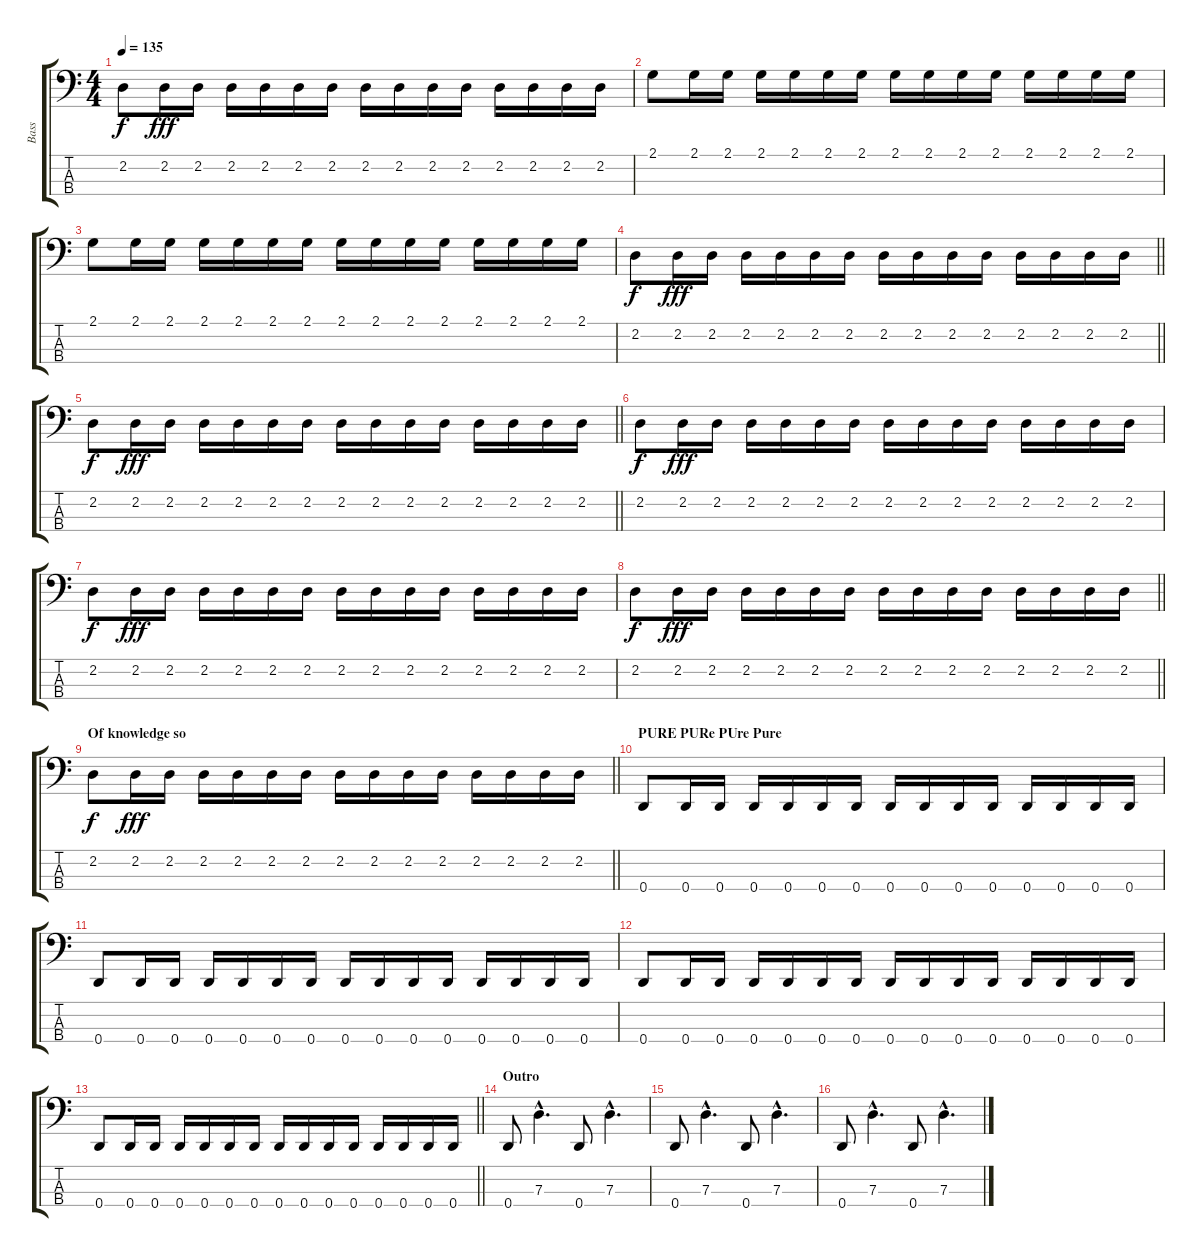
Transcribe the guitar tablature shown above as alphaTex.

\track ("Bass" "Bass") {instrument electricbasspick}
\staff {score tabs}
\tuning (F2 C2 G1 D1) {hide}
\ts (4 4)
\tempo 135
\clef f4
\ks c
2.2.8{dy f} 2.2.16{dy fff} 2.2.16 2.2.16 2.2.16 2.2.16 2.2.16 2.2.16 2.2.16 2.2.16 2.2.16 2.2.16 2.2.16 2.2.16 2.2.16 |
2.1.8 2.1.16 2.1.16 2.1.16 2.1.16 2.1.16 2.1.16 2.1.16 2.1.16 2.1.16 2.1.16 2.1.16 2.1.16 2.1.16 2.1.16 |
2.1.8 2.1.16 2.1.16 2.1.16 2.1.16 2.1.16 2.1.16 2.1.16 2.1.16 2.1.16 2.1.16 2.1.16 2.1.16 2.1.16 2.1.16 |
\barLineRight lightlight
2.2.8{dy f} 2.2.16{dy fff} 2.2.16 2.2.16 2.2.16 2.2.16 2.2.16 2.2.16 2.2.16 2.2.16 2.2.16 2.2.16 2.2.16 2.2.16 2.2.16 |
\barLineRight lightlight
2.2.8{dy f} 2.2.16{dy fff} 2.2.16 2.2.16 2.2.16 2.2.16 2.2.16 2.2.16 2.2.16 2.2.16 2.2.16 2.2.16 2.2.16 2.2.16 2.2.16 |
2.2.8{dy f} 2.2.16{dy fff} 2.2.16 2.2.16 2.2.16 2.2.16 2.2.16 2.2.16 2.2.16 2.2.16 2.2.16 2.2.16 2.2.16 2.2.16 2.2.16 |
2.2.8{dy f} 2.2.16{dy fff} 2.2.16 2.2.16 2.2.16 2.2.16 2.2.16 2.2.16 2.2.16 2.2.16 2.2.16 2.2.16 2.2.16 2.2.16 2.2.16 |
\barLineRight lightlight
2.2.8{dy f} 2.2.16{dy fff} 2.2.16 2.2.16 2.2.16 2.2.16 2.2.16 2.2.16 2.2.16 2.2.16 2.2.16 2.2.16 2.2.16 2.2.16 2.2.16 |
\section ("" "Of knowledge so")
\barLineRight lightlight
2.2.8{dy f} 2.2.16{dy fff} 2.2.16 2.2.16 2.2.16 2.2.16 2.2.16 2.2.16 2.2.16 2.2.16 2.2.16 2.2.16 2.2.16 2.2.16 2.2.16 |
\section ("" "PURE PURe PUre Pure")
0.4.8 0.4.16 0.4.16 0.4.16 0.4.16 0.4.16 0.4.16 0.4.16 0.4.16 0.4.16 0.4.16 0.4.16 0.4.16 0.4.16 0.4.16 |
0.4.8 0.4.16 0.4.16 0.4.16 0.4.16 0.4.16 0.4.16 0.4.16 0.4.16 0.4.16 0.4.16 0.4.16 0.4.16 0.4.16 0.4.16 |
0.4.8 0.4.16 0.4.16 0.4.16 0.4.16 0.4.16 0.4.16 0.4.16 0.4.16 0.4.16 0.4.16 0.4.16 0.4.16 0.4.16 0.4.16 |
\barLineRight lightlight
0.4.8 0.4.16 0.4.16 0.4.16 0.4.16 0.4.16 0.4.16 0.4.16 0.4.16 0.4.16 0.4.16 0.4.16 0.4.16 0.4.16 0.4.16 |
\section ("" "Outro")
0.4.8 7.3{hac}.4{d} 0.4.8 7.3{hac}.4{d} |
0.4.8 7.3{hac}.4{d} 0.4.8 7.3{hac}.4{d} |
0.4.8 7.3{hac}.4{d} 0.4.8 7.3{hac}.4{d}
